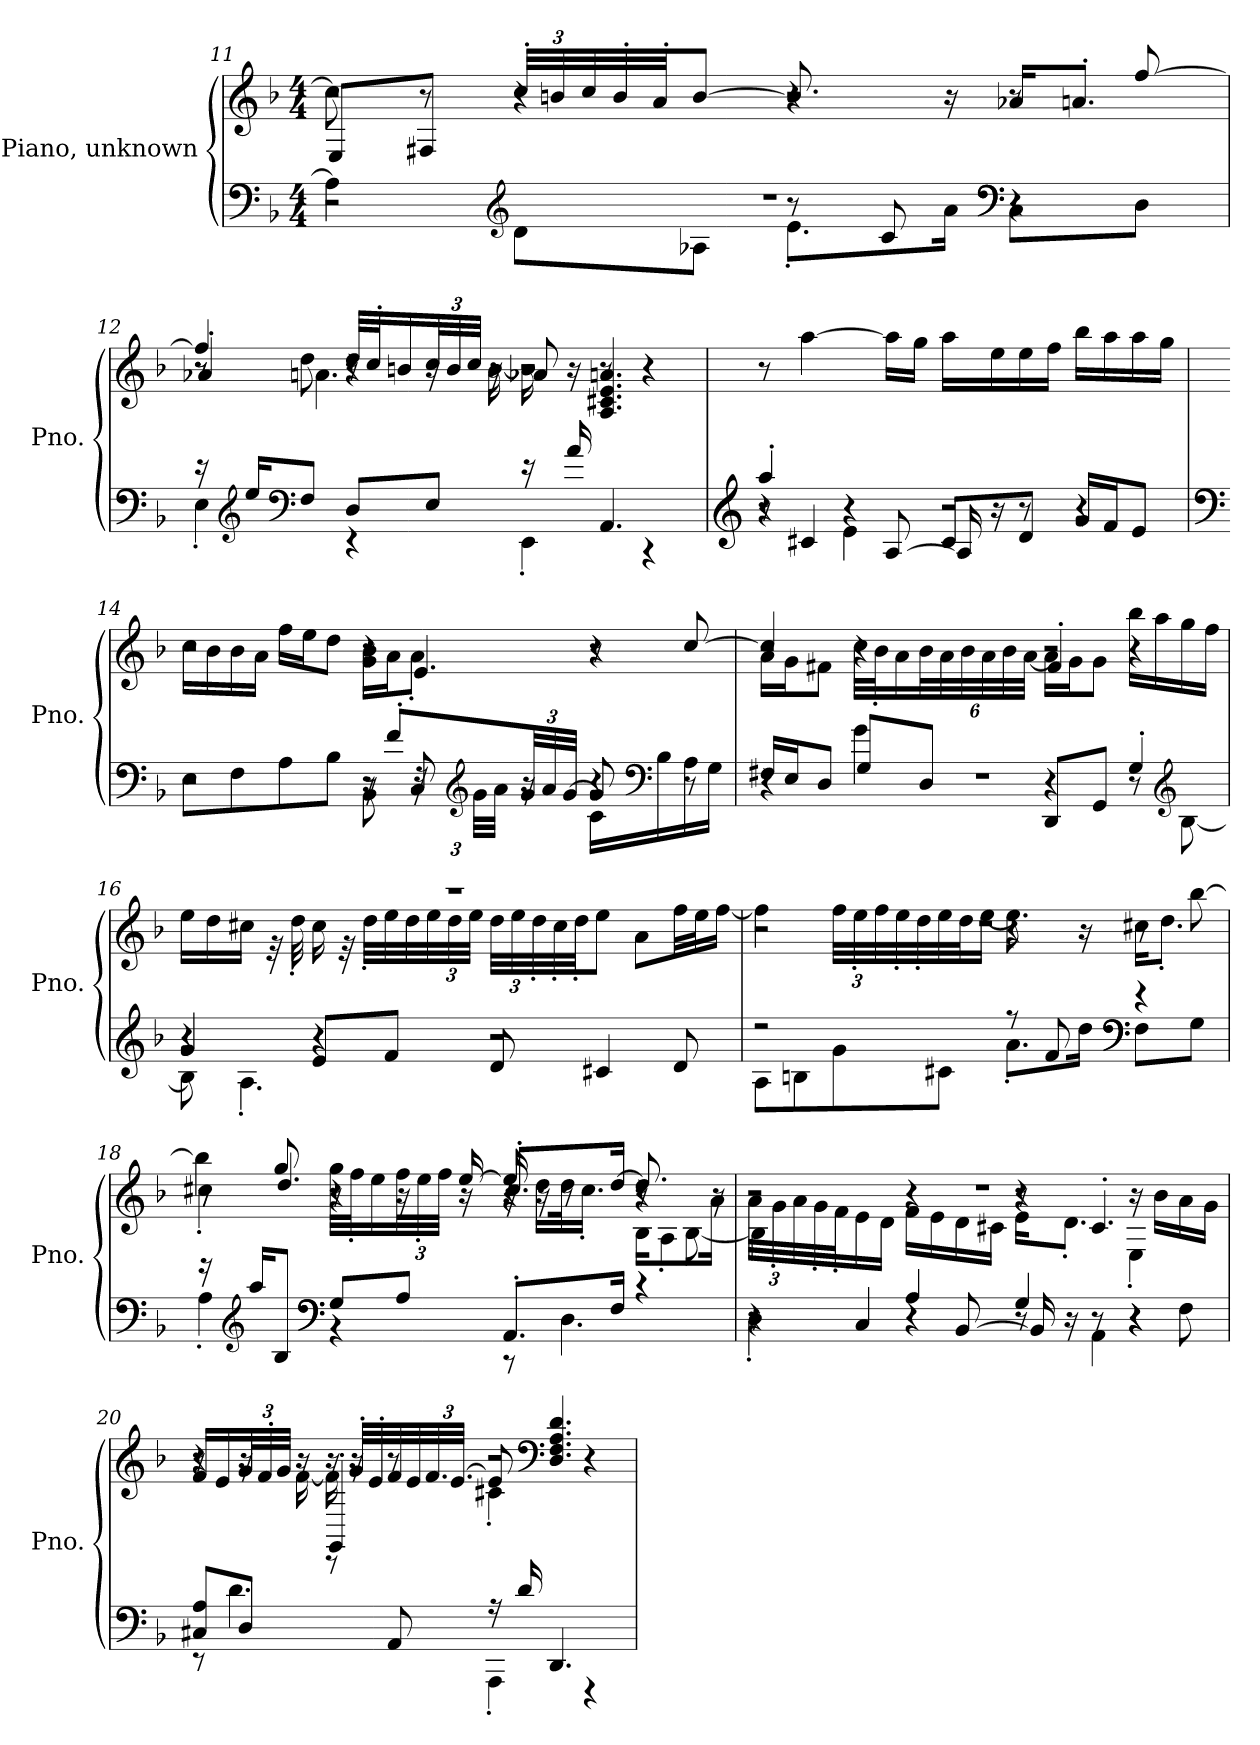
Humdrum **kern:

**kern	**kern
*part1	*part1
*staff2	*staff1
*I"Piano, unknown	*
*I'Pno.	*
!!LO:LB:g=z
*clefF4	*clefG2
*k[b-]	*k[b-]
*M4/4	*M4/4
=11	=11
*^	*^
*	*^	*	*^
1r	4A\]	2r	2r	8cc\]	8E/L
.	.	.	.	8r	8F#X/J
*clefG2	*	*	*	*	*
*	*	*	*	*	*Xbrackettup
.	8d\L	.	.	4r	48cc'/LLL
.	.	.	.	.	48bn/
.	.	.	.	.	48cc/
.	.	.	.	.	32b'/
.	.	.	.	.	32a'/JJ
.	8A-X\J	.	.	.	[8b/J
.	8.e'\L	8r	4r	2r	8.b/]
.	.	8c/	.	.	.
.	16a\Jk	.	.	.	16r
*clefF4	*	*	*	*	*
.	8C\L	4r	8r	.	16a-X/KL
.	.	.	.	.	8.an'/J
.	8D\J	.	[8ff/	.	.
*	*v	*v	*	*	*
=12	=12	=12	=12	=12
*	*	*	*	*^
16r	4E'\	4ff/]	8r	4a-X'/	8r
*clefG2	*	*	*	*	*
16ee/KL	.	.	.	.	.
*clefF4	*	*	*	*	*
8F/J	.	.	8dd\	.	4.an\
8D/L	4r	4r	8r	32dd/LLL	.
.	.	.	.	32cc'/J	.
.	.	.	.	16bn/	.
8E/J	.	.	16r	48cc/L	.
.	.	.	.	48b/	.
.	.	.	.	48cc/JJJ	.
.	.	.	[16b\	16r	.
16r	4EE'\	2r	16b\]	8a-X/	2r
16a/	.	.	16r	.	.
4.AA/	.	.	8r	4.A/ 4.c#X/ 4.e/ 4.an/	.
.	4r	.	4r	.	.
*v	*v	*	*	*	*
*	*v	*v	*v	*v
!!LO:PB:g=z
=13	=13
*clefG2	*
*^	*
*	*^	*
4aa'/	4r	8r	8r
.	.	4c#X/	[4aa\
4r	4e\	.	.
.	.	[8A/	16aa\LL]
.	.	.	16gg\JJ
8c#/L	2r	16A/]	16aa\LL
.	.	16r	16ee\
8d/J	.	8r	16ee\
.	.	.	16ff\JJ
16g/LL	.	4r	16bb-\LL
16f/J	.	.	16aa\
8e/J	.	.	16aa\
.	.	.	16gg\JJ
=14	=14	=14	=14
*clefF4	*	*	*
*	*	*	*^
*	*	*	*	*^
2r	8E\L	2r	2r	16cc\LL	2r
.	.	.	.	16b-\	.
.	8F\	.	.	16b-\	.
.	.	.	.	16a\JJ	.
.	8A\	.	.	16ff\LL	.
.	.	.	.	16ee\J	.
.	8B-\J	.	.	8dd\J	.
16r	8BB-\	8r	4r	16g\ 16b-\LL	8r
8f'/L	.	.	.	16a\J	.
.	48r	8C/	.	8a'\J	4.e/
*clefG2	*	*	*	*	*
.	48g\LLL	.	.	.	.
.	48a\JJJ	.	.	.	.
*Xbrackettup	*	*	*	*	*
48g/LL	16r	.	.	.	.
48a/	.	.	.	.	.
[48g/JJJ	.	.	.	.	.
8g/]	16c\LL	4r	8r	4r	.
*clefF4	*	*	*	*	*
.	16B-\	.	.	.	.
8r	16A\	.	[8cc/	.	.
.	16G\JJ	.	.	.	.
!!LO:LB:g=z	!!	!!
=15	=15	=15	=15	=15	=15
1r	4r	16F#X/LL	4cc/]	16a\LL	2r
.	.	16E/J	.	16g\J	.
.	.	8D/J	.	8f#X\J	.
.	4g\	8G/L	4r	32cc\LLL	.
.	.	.	.	32b-'\J	.
.	.	.	.	16a\	.
.	.	8D/J	.	48b-\L	.
.	.	.	.	48a\	.
.	.	.	.	48b-\	.
.	.	.	.	48a\	.
.	.	.	.	48b-\	.
.	.	.	.	[48a\JJJ	.
.	4r	8DD/L	2r	16a\LL]	4f#'/
.	.	.	.	16g\J	.
.	.	8GG/J	.	8g\J	.
.	8r	4G'/	.	16bb-\LL	4r
.	.	.	.	16aa\	.
*clefG2	*	*	*	*	*
.	[8B-\	.	.	16gg\	.
.	.	.	.	16ff\JJ	.
*	*	*	*	*v	*v
!!LO:LB:g=z
=16	=16	=16	=16	=16
4g/	8B-\]	4r	1r	16ee\LL
.	.	.	.	16dd\
.	4.A'\	.	.	16cc#X\JJ
.	.	.	.	32r
.	.	.	.	32dd'\
4r	.	8e/L	.	16cc#\
.	.	.	.	32r
.	.	.	.	32dd'\LLL
.	.	8f/J	.	32ee\
.	.	.	.	32dd\
.	.	.	.	48ee\
.	.	.	.	48dd\
.	.	.	.	48ee\JJJ
2r	2r	8d/	.	48dd\LLL
.	.	.	.	48ee\
.	.	.	.	48dd'\
.	.	.	.	32cc#'\
.	.	.	.	32dd'\JJ
.	.	4c#X/	.	8ee\J
.	.	.	.	8a\L
.	.	8d/	.	32ff\LL
.	.	.	.	32ee\J
.	.	.	.	[16ff\JJ
*	*v	*v	*	*
=17	=17	=17	=17
*	*	*	*^
2r	8A\L	1r	4ff\]	2r
.	8Bn\	.	.	.
.	8g\	.	48ff\LLL	.
.	.	.	48ee'\	.
.	.	.	48ff\	.
.	.	.	32ee'\	.
.	.	.	32dd'\	.
.	8c#X\J	.	32ee\	.
.	.	.	32dd\J	.
.	.	.	[16ee\JJ	.
8r	8.a'\L	.	8.ee\]	4r
8f/	.	.	.	.
.	16dd\Jk	.	16r	.
*clefF4	*	*	*	*
4r	8F\L	.	16cc#X\KL	8r
.	.	.	8.dd'\J	.
.	8G\J	.	.	[8bb-\
!!LO:LB:g=z
=18	=18	=18	=18	=18
*	*	*	*	*^
16r	4A'\	8r	4cc#X'\	8r	4bb-\]
*clefG2	*	*	*	*	*
16aa/KL	.	.	.	.	.
8B-/J	.	8gg/	.	4.dd/	.
*clefF4	*	*	*	*	*
8G/L	4r	8r	32gg\LLL	.	4r
.	.	.	32ff'\J	.	.
.	.	.	16ee\	.	.
8A/J	.	16r	48ff\L	.	.
.	.	.	48ee'\	.	.
.	.	.	48ff\JJJ	.	.
.	.	[16ee/	16r	.	.
8.AA'/L	8r	16ee/]	16r	8.cc#'/L	4r
.	.	16r	16dd\LL	.	.
.	4.D\	8r	32dd\K	.	.
.	.	.	16.cc#'\JJ	.	.
16F/Jk	.	.	.	[16dd/Jk	.
4r	.	4r	16B-\KL	8.dd/]	8r
.	.	.	8A'\	.	.
.	.	.	.	.	[8B-\
.	.	.	16a\Jk	16r	.
!!LO:LB:g=z	!!	!!	!!
=19	=19	=19	=19	=19	=19
*	*^	*	*	*	*
4r	4D'\	8r	1r	48a\LLL	2r	4B-\]
.	.	.	.	48g'\	.	.
.	.	.	.	48a\	.	.
.	.	.	.	32g'\	.	.
.	.	.	.	32f'\J	.	.
.	.	4C/	.	16e\	.	.
.	.	.	.	16d\JJ	.	.
4A/	4r	.	.	16f\LL	.	4r
.	.	.	.	16e\	.	.
.	.	[8BB-/	.	16d\	.	.
.	.	.	.	16c#X\JJ	.	.
4G/	8r	16BB-/]	.	16e\KL	8r	4r
.	.	16r	.	8.d'\J	.	.
.	4AA\	8r	.	.	4.c#'/	.
4r	.	4r	.	16r	.	4E'\
.	.	.	.	16b-\LL	.	.
.	8F\	.	.	16a\	.	.
.	.	.	.	16g\JJ	.	.
*	*v	*v	*	*	*	*
*	*	*	*	*v	*v
=20	=20	=20	=20	=20
8C#X/ 8A/L	8r	16f/LL	8r	4r
.	.	16e/	.	.
8D/J	4.d\	48g/L	16r	.
.	.	48f'/	.	.
.	.	48g/JJJ	.	.
.	.	16r	[16f\	.
8r	.	16r	16f\]	4GG'/
.	.	32g'/LLL	16r	.
.	.	32e'/	.	.
8AA/	.	32f/	8r	.
.	.	32e/	.	.
.	.	48.f/	.	.
.	.	[48.e/JJJ	.	.
16r	4AAA'\	8e/]	4c#X'\	2r
16d/	.	.	.	.
*	*	*clefF4	*	*
4.DD/	.	4.D/ 4.F/ 4.A/ 4.d/	.	.
.	4r	.	4r	.
*v	*v	*	*	*
*	*v	*v	*v
=	=
*-	*-
